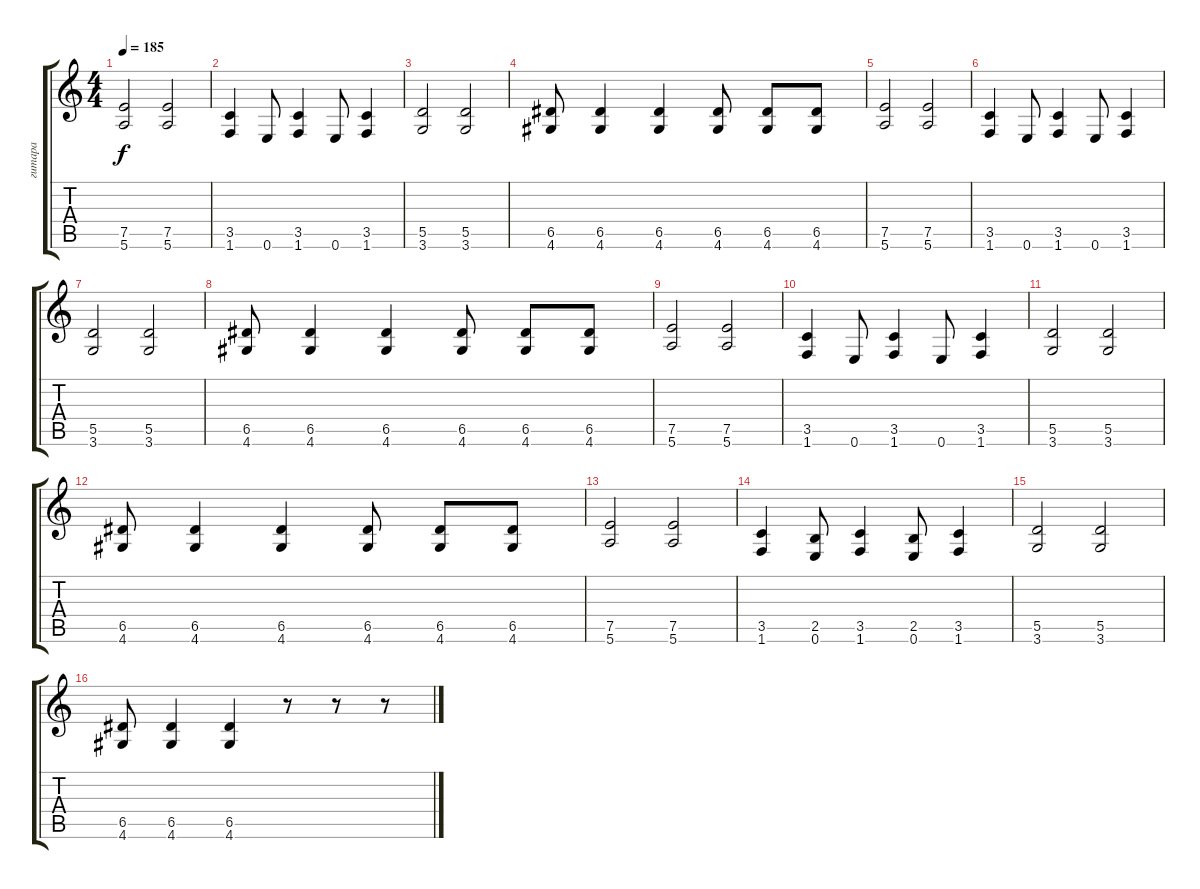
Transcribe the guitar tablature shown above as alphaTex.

\track ("гитара" "гитара") {instrument distortionguitar}
\staff {score tabs}
\tuning (E4 B3 G3 D3 A2 E2) {hide}
\ts (4 4)
\tempo 185
\clef g2
\ks c
(7.5 5.6).2{dy f} (7.5 5.6).2 |
(3.5 1.6).4 0.6.8 (3.5 1.6).4 0.6.8 (3.5 1.6).4 |
(5.5 3.6).2 (5.5 3.6).2 |
(6.5 4.6).8 (6.5 4.6).4 (6.5 4.6).4 (6.5 4.6).8 (6.5 4.6).8 (6.5 4.6).8 |
(7.5 5.6).2 (7.5 5.6).2 |
(3.5 1.6).4 0.6.8 (3.5 1.6).4 0.6.8 (3.5 1.6).4 |
(5.5 3.6).2 (5.5 3.6).2 |
(6.5 4.6).8 (6.5 4.6).4 (6.5 4.6).4 (6.5 4.6).8 (6.5 4.6).8 (6.5 4.6).8 |
(7.5 5.6).2 (7.5 5.6).2 |
(3.5 1.6).4 0.6.8 (3.5 1.6).4 0.6.8 (3.5 1.6).4 |
(5.5 3.6).2 (5.5 3.6).2 |
(6.5 4.6).8 (6.5 4.6).4 (6.5 4.6).4 (6.5 4.6).8 (6.5 4.6).8 (6.5 4.6).8 |
(7.5 5.6).2 (7.5 5.6).2 |
(3.5 1.6).4 (2.5 0.6).8 (3.5 1.6).4 (2.5 0.6).8 (3.5 1.6).4 |
(5.5 3.6).2 (5.5 3.6).2 |
(6.5 4.6).8 (6.5 4.6).4 (6.5 4.6).4 r.8 r.8 r.8
